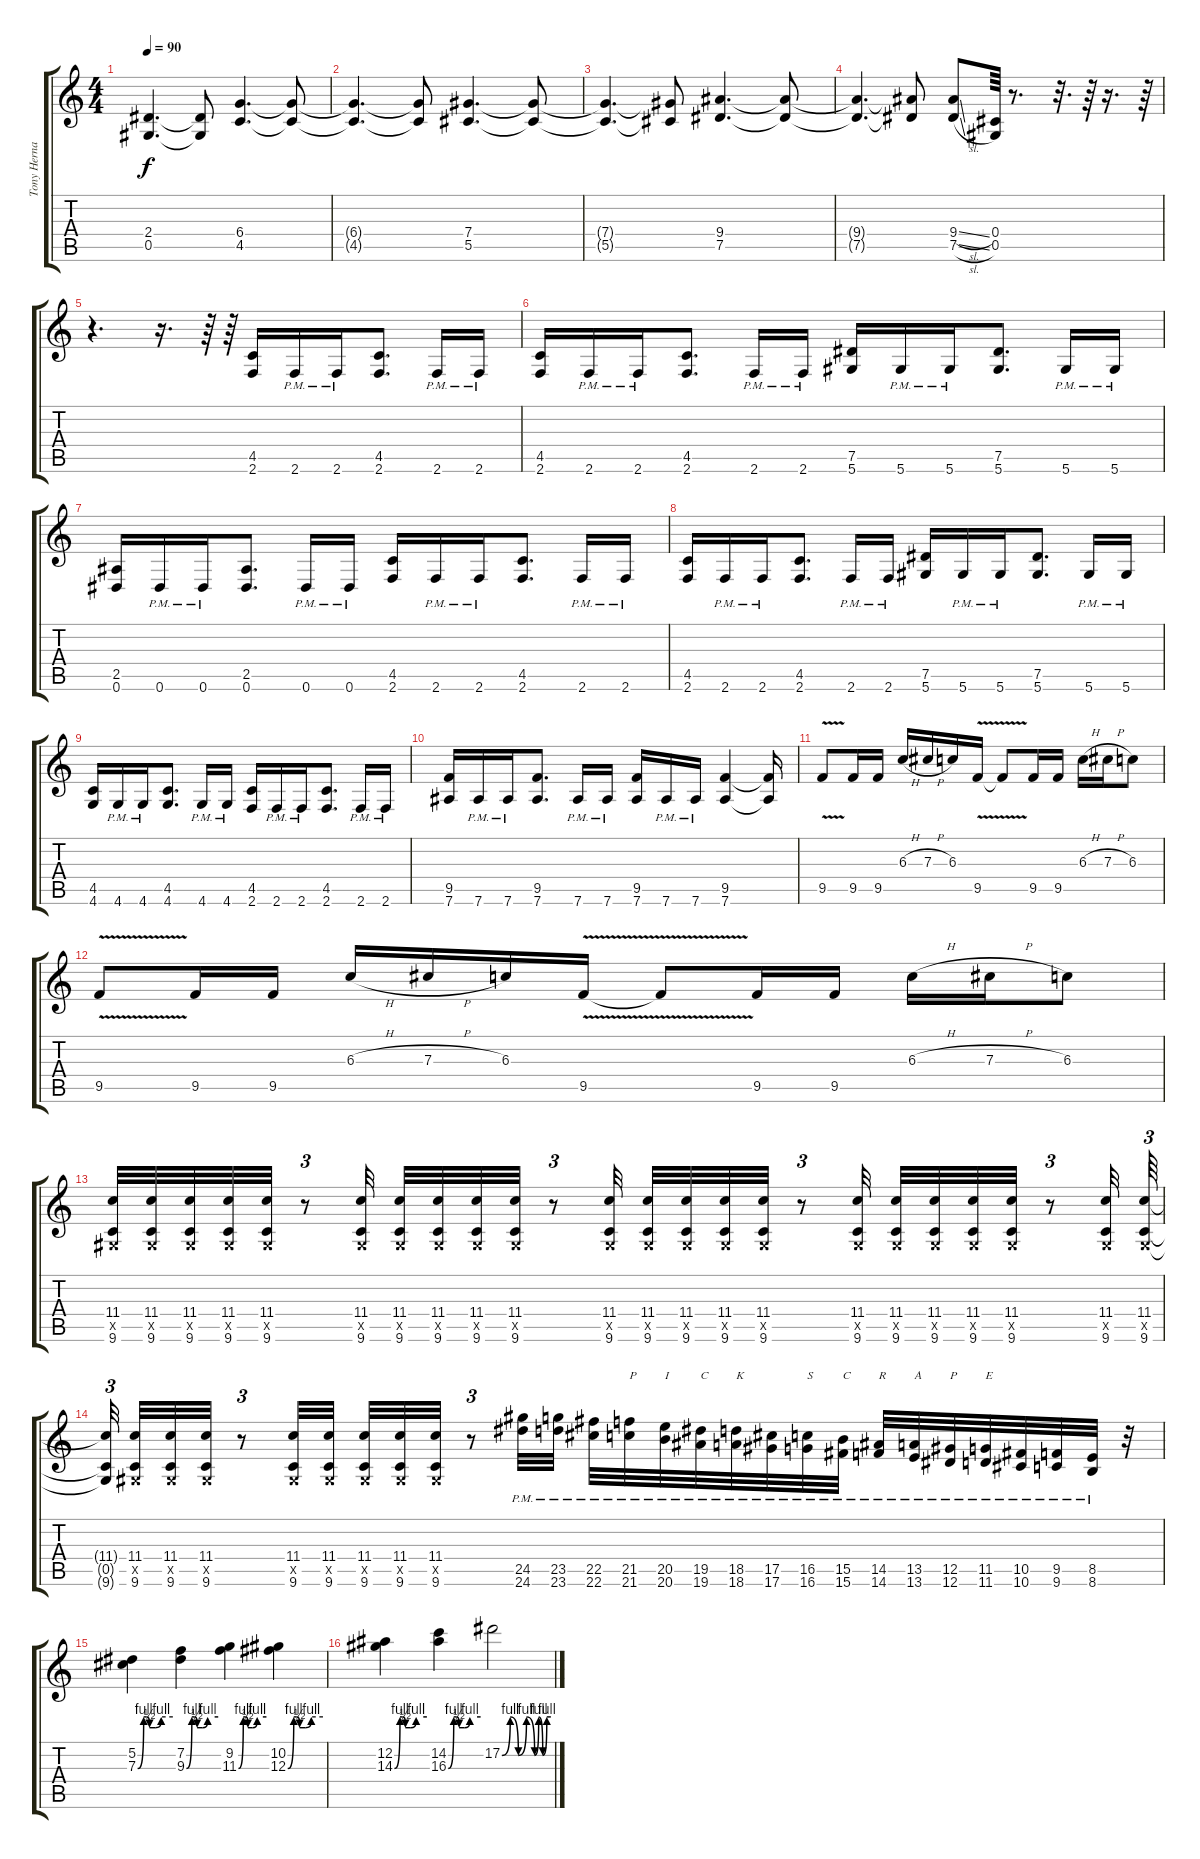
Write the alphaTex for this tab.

\track ("Tony Hernando" "Tony Herna") {instrument distortionguitar}
\staff {score tabs}
\tuning (Eb4 Bb3 Gb3 Db3 Ab2 Eb2) {hide}
\ts (4 4)
\tempo 90
\clef g2
\ks c
(2.4{t} 0.5{t}).4{d dy f} (2.4{t} 0.5{t}).8 (6.4 4.5).4{d} (6.4{t} 4.5{t}).8 |
(6.4{t} 4.5{t}).4{d} (6.4{t} 4.5{t}).8 (7.4 5.5).4{d} (7.4{t} 5.5{t}).8 |
(7.4{t} 5.5{t}).4{d} (7.4{t} 5.5{t}).8 (9.4 7.5).4{d} (9.4{t} 7.5{t}).8 |
(9.4{t} 7.5{t}).4{d} (9.4{t} 7.5{t}).8 (9.4{sl} 7.5{sl}).8 (0.4 0.5).64 r.8{d} r.32{d} r.64 r.16{d} r.64 |
r.4{d} r.16{d} r.64 r.64 (4.5 2.6).16 2.6{pm}.16 2.6{pm}.16 (4.5 2.6).8{d} 2.6{pm}.16 2.6{pm}.16 |
(4.5 2.6).16 2.6{pm}.16 2.6{pm}.16 (4.5 2.6).8{d} 2.6{pm}.16 2.6{pm}.16 (7.5 5.6).16 5.6{pm}.16 5.6{pm}.16 (7.5 5.6).8{d} 5.6{pm}.16 5.6{pm}.16 |
(2.5 0.6).16 0.6{pm}.16 0.6{pm}.16 (2.5 0.6).8{d} 0.6{pm}.16 0.6{pm}.16 (4.5 2.6).16 2.6{pm}.16 2.6{pm}.16 (4.5 2.6).8{d} 2.6{pm}.16 2.6{pm}.16 |
(4.5 2.6).16 2.6{pm}.16 2.6{pm}.16 (4.5 2.6).8{d} 2.6{pm}.16 2.6{pm}.16 (7.5 5.6).16 5.6{pm}.16 5.6{pm}.16 (7.5 5.6).8{d} 5.6{pm}.16 5.6{pm}.16 |
(4.5 4.6).16 4.6{pm}.16 4.6{pm}.16 (4.5 4.6).8{d} 4.6{pm}.16 4.6{pm}.16 (4.5 2.6).16 2.6{pm}.16 2.6{pm}.16 (4.5 2.6).8{d} 2.6{pm}.16 2.6{pm}.16 |
(9.5 7.6).16 7.6{pm}.16 7.6{pm}.16 (9.5 7.6).8{d} 7.6{pm}.16 7.6{pm}.16 (9.5 7.6).16 7.6{pm}.16 7.6{pm}.16 (9.5 7.6).4 (9.5{t} 7.6{t}).16 |
9.5{v}.8 9.5.16 9.5.16 6.3{h}.16 7.3{h}.16 6.3.16 9.5{v}.16 9.5{t}.8 9.5.16 9.5.16 6.3{h}.16 7.3{h}.16 6.3.8 |
9.5{v}.8 9.5.16 9.5.16 6.3{h}.16 7.3{h}.16 6.3.16 9.5{v}.16 9.5{t}.8 9.5.16 9.5.16 6.3{h}.16 7.3{h}.16 6.3.8 |
(11.4 0.5{x} 9.6).32 (11.4 0.5{x} 9.6).32 (11.4 0.5{x} 9.6).32 (11.4 0.5{x} 9.6).32 (11.4 0.5{x} 9.6).32 r.8{tu (3 2)} (11.4 0.5{x} 9.6).32 (11.4 0.5{x} 9.6).32 (11.4 0.5{x} 9.6).32 (11.4 0.5{x} 9.6).32 (11.4 0.5{x} 9.6).32 r.8{tu (3 2)} (11.4 0.5{x} 9.6).32 (11.4 0.5{x} 9.6).32 (11.4 0.5{x} 9.6).32 (11.4 0.5{x} 9.6).32 (11.4 0.5{x} 9.6).32 r.8{tu (3 2)} (11.4 0.5{x} 9.6).32 (11.4 0.5{x} 9.6).32 (11.4 0.5{x} 9.6).32 (11.4 0.5{x} 9.6).32 (11.4 0.5{x} 9.6).32 r.8{tu (3 2)} (11.4 0.5{x} 9.6).32 (11.4 0.5{x} 9.6).64{tu (3 2)} |
(11.4{t} 0.5{t} 9.6{t}).32{tu (3 2) beam splitsecondary} (11.4 0.5{x} 9.6).32 (11.4 0.5{x} 9.6).32 (11.4 0.5{x} 9.6).32 r.8{tu (3 2)} (11.4 0.5{x} 9.6).32 (11.4 0.5{x} 9.6).32 (11.4 0.5{x} 9.6).32 (11.4 0.5{x} 9.6).32 (11.4 0.5{x} 9.6).32 r.8{tu (3 2)} (24.5{pm} 24.6{pm}).32 (23.5{pm} 23.6{pm}).32 (22.5{pm} 22.6{pm}).32 (21.5{pm} 21.6{pm}).32{txt "P"} (20.5{pm} 20.6{pm}).32{txt "I"} (19.5{pm} 19.6{pm}).32{txt "C"} (18.5{pm} 18.6{pm}).32{txt "K"} (17.5{pm} 17.6{pm}).32 (16.5{pm} 16.6{pm}).32{txt "S"} (15.5{pm} 15.6{pm}).32{txt "C"} (14.5{pm} 14.6{pm}).32{txt "R"} (13.5{pm} 13.6{pm}).32{txt "A"} (12.5{pm} 12.6{pm}).32{txt "P"} (11.5{pm} 11.6{pm}).32{txt "E"} (10.5{pm} 10.6{pm}).32 (9.5{pm} 9.6{pm}).32 (8.5{pm} 8.6{pm}).32 r.32 |
(5.2 7.3{be (custom 0 0 10 4 15 4 20 2 30 2 40 4 60 4)}).4 (7.2 9.3{be (custom 0 0 10 4 15 4 20 2 30 2 40 4 60 4)}).4 (9.2 11.3{be (custom 0 0 10 4 15 4 20 2 30 2 40 4 60 4)}).4 (10.2 12.3{be (custom 0 0 10 4 15 4 20 2 30 2 40 4 60 4)}).4 |
(12.2 14.3{be (custom 0 0 10 4 15 4 20 2 30 2 40 4 60 4)}).4 (14.2 16.3{be (custom 0 0 10 4 15 4 20 2 30 2 40 4 60 4)}).4 17.2{be (custom 0 0 10 4 20 0 30 4 40 0 45 4 50 0 55 4 60 4)}.2
